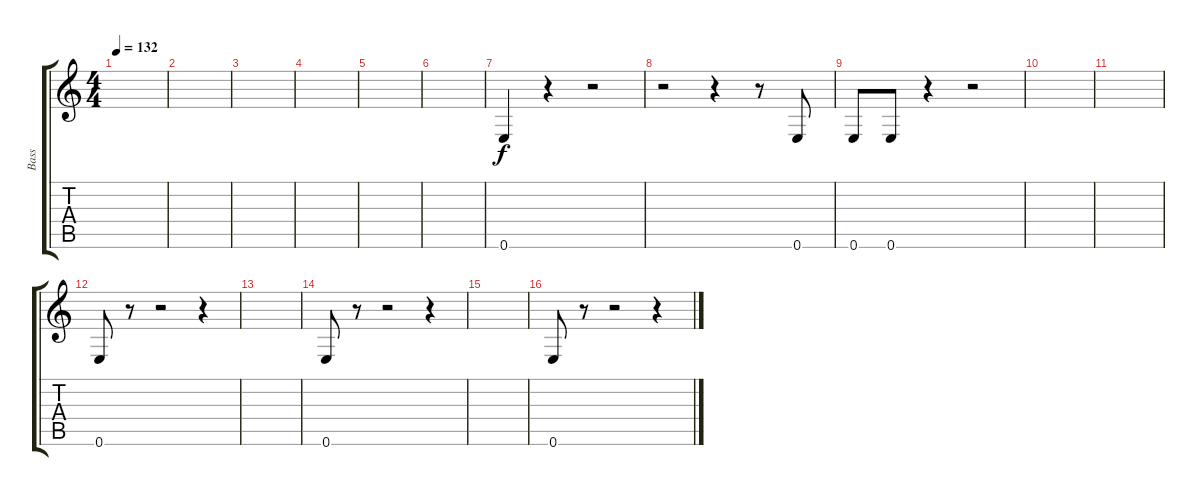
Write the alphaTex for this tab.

\track ("Bass" "Bass") {instrument electricbasspick}
\staff {score tabs}
\tuning (E4 B3 G3 D3 A2 E2) {hide}
\ts (4 4)
\tempo 132
\clef g2
\ks c
|
|
|
|
|
|
0.6.4 r.4 r.2 |
r.2 r.4 r.8 0.6.8 |
0.6.8 0.6.8 r.4 r.2 |
|
|
0.6.8 r.8 r.2 r.4 |
|
0.6.8 r.8 r.2 r.4 |
|
0.6.8 r.8 r.2 r.4
